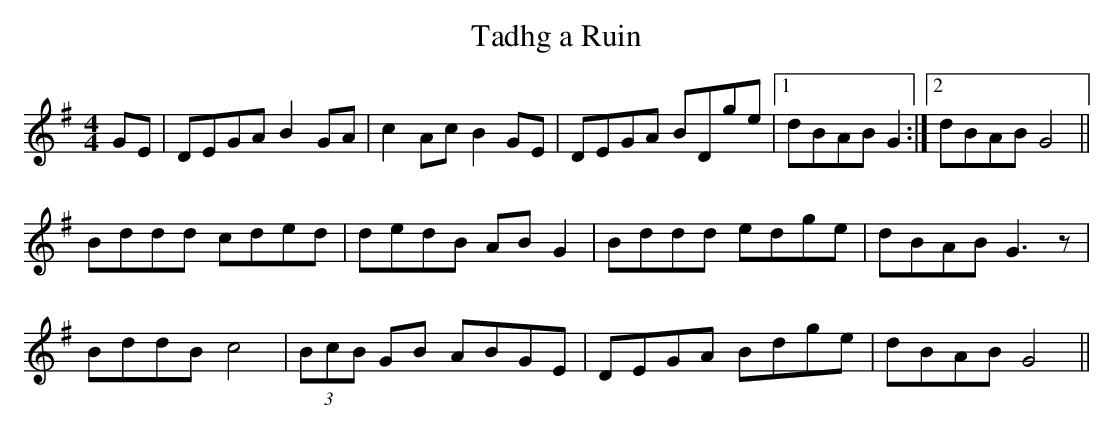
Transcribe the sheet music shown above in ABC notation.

X:1
T: Tadhg a Ruin
L: 1/8
M: 4/4
K: G
GE|DEGA B2 GA|c2 Ac B2 GE|DEGA BDge|1 dBAB G2 :|2\
dBAB G4||
Bddd cded|dedB AB G2|Bddd edge|dBAB G3 z|
BddB c4|(3BcB GB ABGE|DEGA Bdge|dBAB G4||
